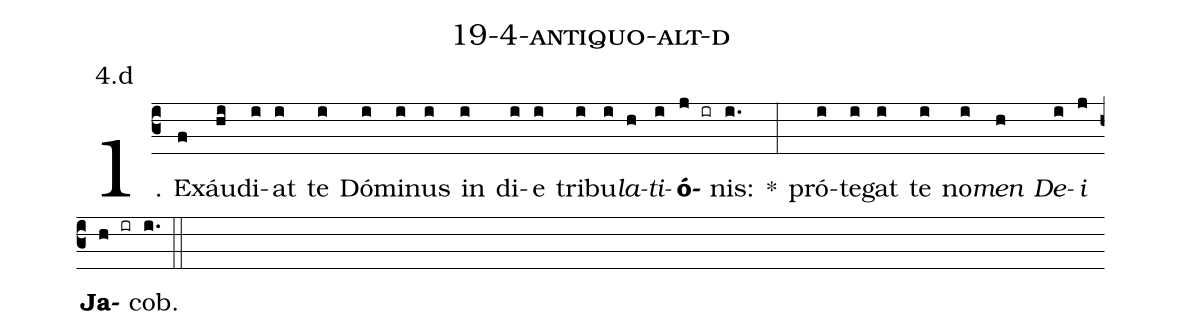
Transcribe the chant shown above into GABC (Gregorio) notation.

name: 19-4-antiquo-alt-d;
annotation: 4.d;
%%
(c3)1. Ex(f)áu(hi)di(i)at(i) te(i) Dó(i)mi(i)nus(i) in(i) di(i)e(i) tri(i)bu(i)<i>la</i>(h)<i>ti</i>(i)<b>ó</b>(j ir)nis:(i.) *(:) pró(i)te(i)gat(i) te(i) no(i)<i>men</i>(h) <i>De</i>(i)<i>i</i>(j) <b>Ja</b>(h ir)cob.(i.) (::)
